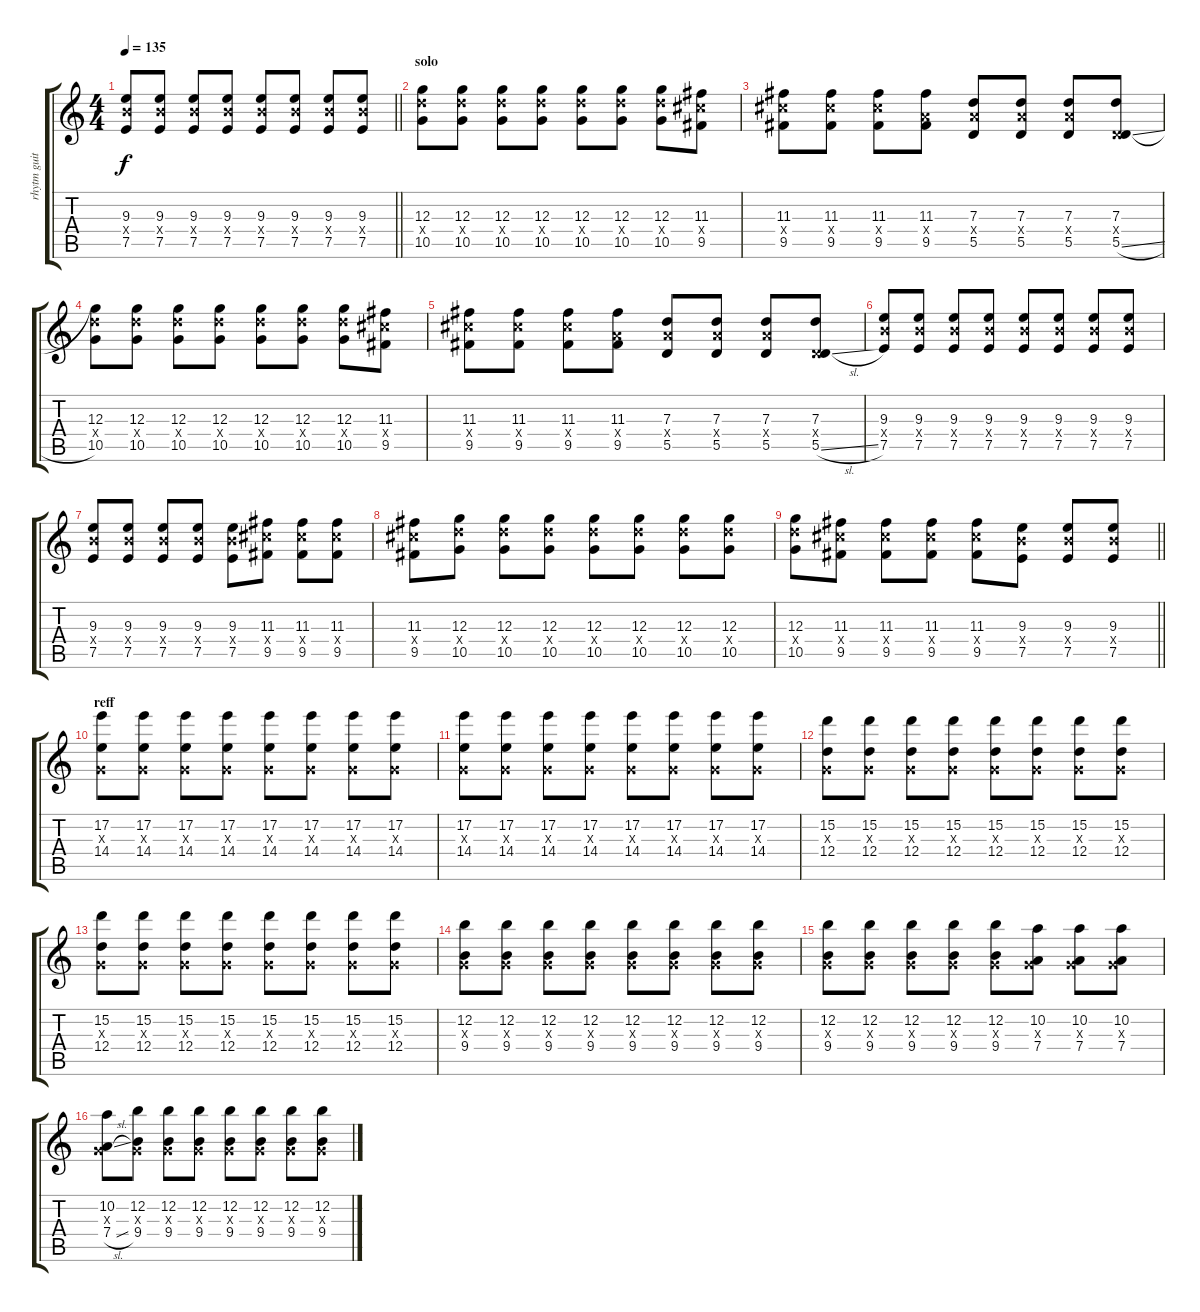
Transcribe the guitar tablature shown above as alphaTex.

\track ("rhytm guitar (uki)" "rhytm guit") {instrument distortionguitar}
\staff {score tabs}
\tuning (E4 B3 G3 D3 A2 E2) {hide}
\ts (4 4)
\tempo 135
\clef g2
\barLineRight lightlight
\ks c
(9.3 9.4{x} 7.5).8{dy f} (9.3 9.4{x} 7.5).8 (9.3 9.4{x} 7.5).8 (9.3 9.4{x} 7.5).8 (9.3 9.4{x} 7.5).8 (9.3 9.4{x} 7.5).8 (9.3 9.4{x} 7.5).8 (9.3 9.4{x} 7.5).8 |
\section ("" "solo")
(12.3 12.4{x} 10.5).8 (12.3 12.4{x} 10.5).8 (12.3 12.4{x} 10.5).8 (12.3 12.4{x} 10.5).8 (12.3 12.4{x} 10.5).8 (12.3 12.4{x} 10.5).8 (12.3 12.4{x} 10.5).8 (11.3 11.4{x} 9.5).8 |
(11.3 11.4{x} 9.5).8 (11.3 11.4{x} 9.5).8 (11.3 11.4{x} 9.5).8 (11.3 7.4{x} 9.5).8 (7.3 7.4{x} 5.5).8 (7.3 7.4{x} 5.5).8 (7.3 7.4{x} 5.5).8 (7.3 0.4{x} 5.5{sl}).8 |
(12.3 12.4{x} 10.5).8 (12.3 12.4{x} 10.5).8 (12.3 12.4{x} 10.5).8 (12.3 12.4{x} 10.5).8 (12.3 12.4{x} 10.5).8 (12.3 12.4{x} 10.5).8 (12.3 12.4{x} 10.5).8 (11.3 11.4{x} 9.5).8 |
(11.3 11.4{x} 9.5).8 (11.3 11.4{x} 9.5).8 (11.3 11.4{x} 9.5).8 (11.3 7.4{x} 9.5).8 (7.3 7.4{x} 5.5).8 (7.3 7.4{x} 5.5).8 (7.3 7.4{x} 5.5).8 (7.3 0.4{x} 5.5{sl}).8 |
(9.3 9.4{x} 7.5).8 (9.3 9.4{x} 7.5).8 (9.3 9.4{x} 7.5).8 (9.3 9.4{x} 7.5).8 (9.3 9.4{x} 7.5).8 (9.3 9.4{x} 7.5).8 (9.3 9.4{x} 7.5).8 (9.3 9.4{x} 7.5).8 |
(9.3 9.4{x} 7.5).8 (9.3 9.4{x} 7.5).8 (9.3 9.4{x} 7.5).8 (9.3 9.4{x} 7.5).8 (9.3 9.4{x} 7.5).8 (11.3 11.4{x} 9.5).8 (11.3 11.4{x} 9.5).8 (11.3 11.4{x} 9.5).8 |
(11.3 11.4{x} 9.5).8 (12.3 12.4{x} 10.5).8 (12.3 12.4{x} 10.5).8 (12.3 12.4{x} 10.5).8 (12.3 12.4{x} 10.5).8 (12.3 12.4{x} 10.5).8 (12.3 12.4{x} 10.5).8 (12.3 12.4{x} 10.5).8 |
\barLineRight lightlight
(12.3 12.4{x} 10.5).8 (11.3 11.4{x} 9.5).8 (11.3 11.4{x} 9.5).8 (11.3 11.4{x} 9.5).8 (11.3 11.4{x} 9.5).8 (9.3 9.4{x} 7.5).8 (9.3 9.4{x} 7.5).8 (9.3 9.4{x} 7.5).8 |
\section ("" "reff")
(17.2 0.3{x} 14.4).8 (17.2 0.3{x} 14.4).8 (17.2 0.3{x} 14.4).8 (17.2 0.3{x} 14.4).8 (17.2 0.3{x} 14.4).8 (17.2 0.3{x} 14.4).8 (17.2 0.3{x} 14.4).8 (17.2 0.3{x} 14.4).8 |
(17.2 0.3{x} 14.4).8 (17.2 0.3{x} 14.4).8 (17.2 0.3{x} 14.4).8 (17.2 0.3{x} 14.4).8 (17.2 0.3{x} 14.4).8 (17.2 0.3{x} 14.4).8 (17.2 0.3{x} 14.4).8 (17.2 0.3{x} 14.4).8 |
(15.2 0.3{x} 12.4).8 (15.2 0.3{x} 12.4).8 (15.2 0.3{x} 12.4).8 (15.2 0.3{x} 12.4).8 (15.2 0.3{x} 12.4).8 (15.2 0.3{x} 12.4).8 (15.2 0.3{x} 12.4).8 (15.2 0.3{x} 12.4).8 |
(15.2 0.3{x} 12.4).8 (15.2 0.3{x} 12.4).8 (15.2 0.3{x} 12.4).8 (15.2 0.3{x} 12.4).8 (15.2 0.3{x} 12.4).8 (15.2 0.3{x} 12.4).8 (15.2 0.3{x} 12.4).8 (15.2 0.3{x} 12.4).8 |
(12.2 0.3{x} 9.4).8 (12.2 0.3{x} 9.4).8 (12.2 0.3{x} 9.4).8 (12.2 0.3{x} 9.4).8 (12.2 0.3{x} 9.4).8 (12.2 0.3{x} 9.4).8 (12.2 0.3{x} 9.4).8 (12.2 0.3{x} 9.4).8 |
(12.2 0.3{x} 9.4).8 (12.2 0.3{x} 9.4).8 (12.2 0.3{x} 9.4).8 (12.2 0.3{x} 9.4).8 (12.2 0.3{x} 9.4).8 (10.2 0.3{x} 7.4).8 (10.2 0.3{x} 7.4).8 (10.2 0.3{x} 7.4).8 |
(10.2 0.3{x} 7.4{sl}).8 (12.2 0.3{x} 9.4).8 (12.2 0.3{x} 9.4).8 (12.2 0.3{x} 9.4).8 (12.2 0.3{x} 9.4).8 (12.2 0.3{x} 9.4).8 (12.2 0.3{x} 9.4).8 (12.2 0.3{x} 9.4).8
